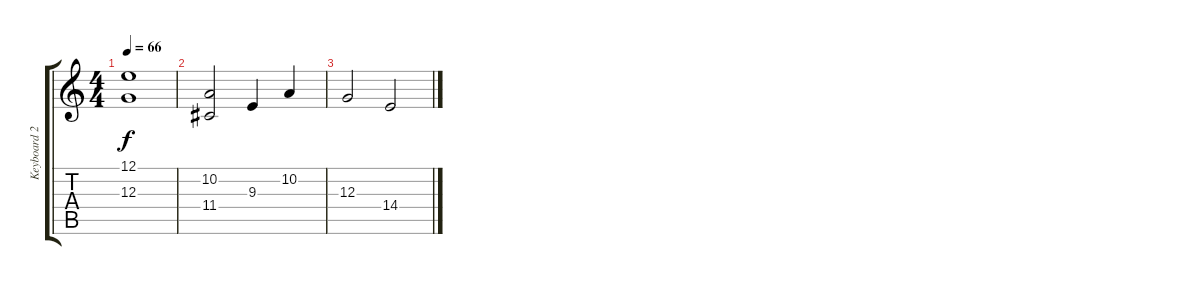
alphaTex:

\track ("Keyboard 2" "Keyboard 2") {instrument stringensemble1}
\staff {score tabs}
\tuning (E4 B3 G3 D3 A2 E2) {hide}
\ts (4 4)
\tempo 66
\clef g2
\ks c
(12.1 12.3).1{dy f} |
(10.2 11.4).2 9.3.4 10.2.4 |
12.3.2 14.4.2
